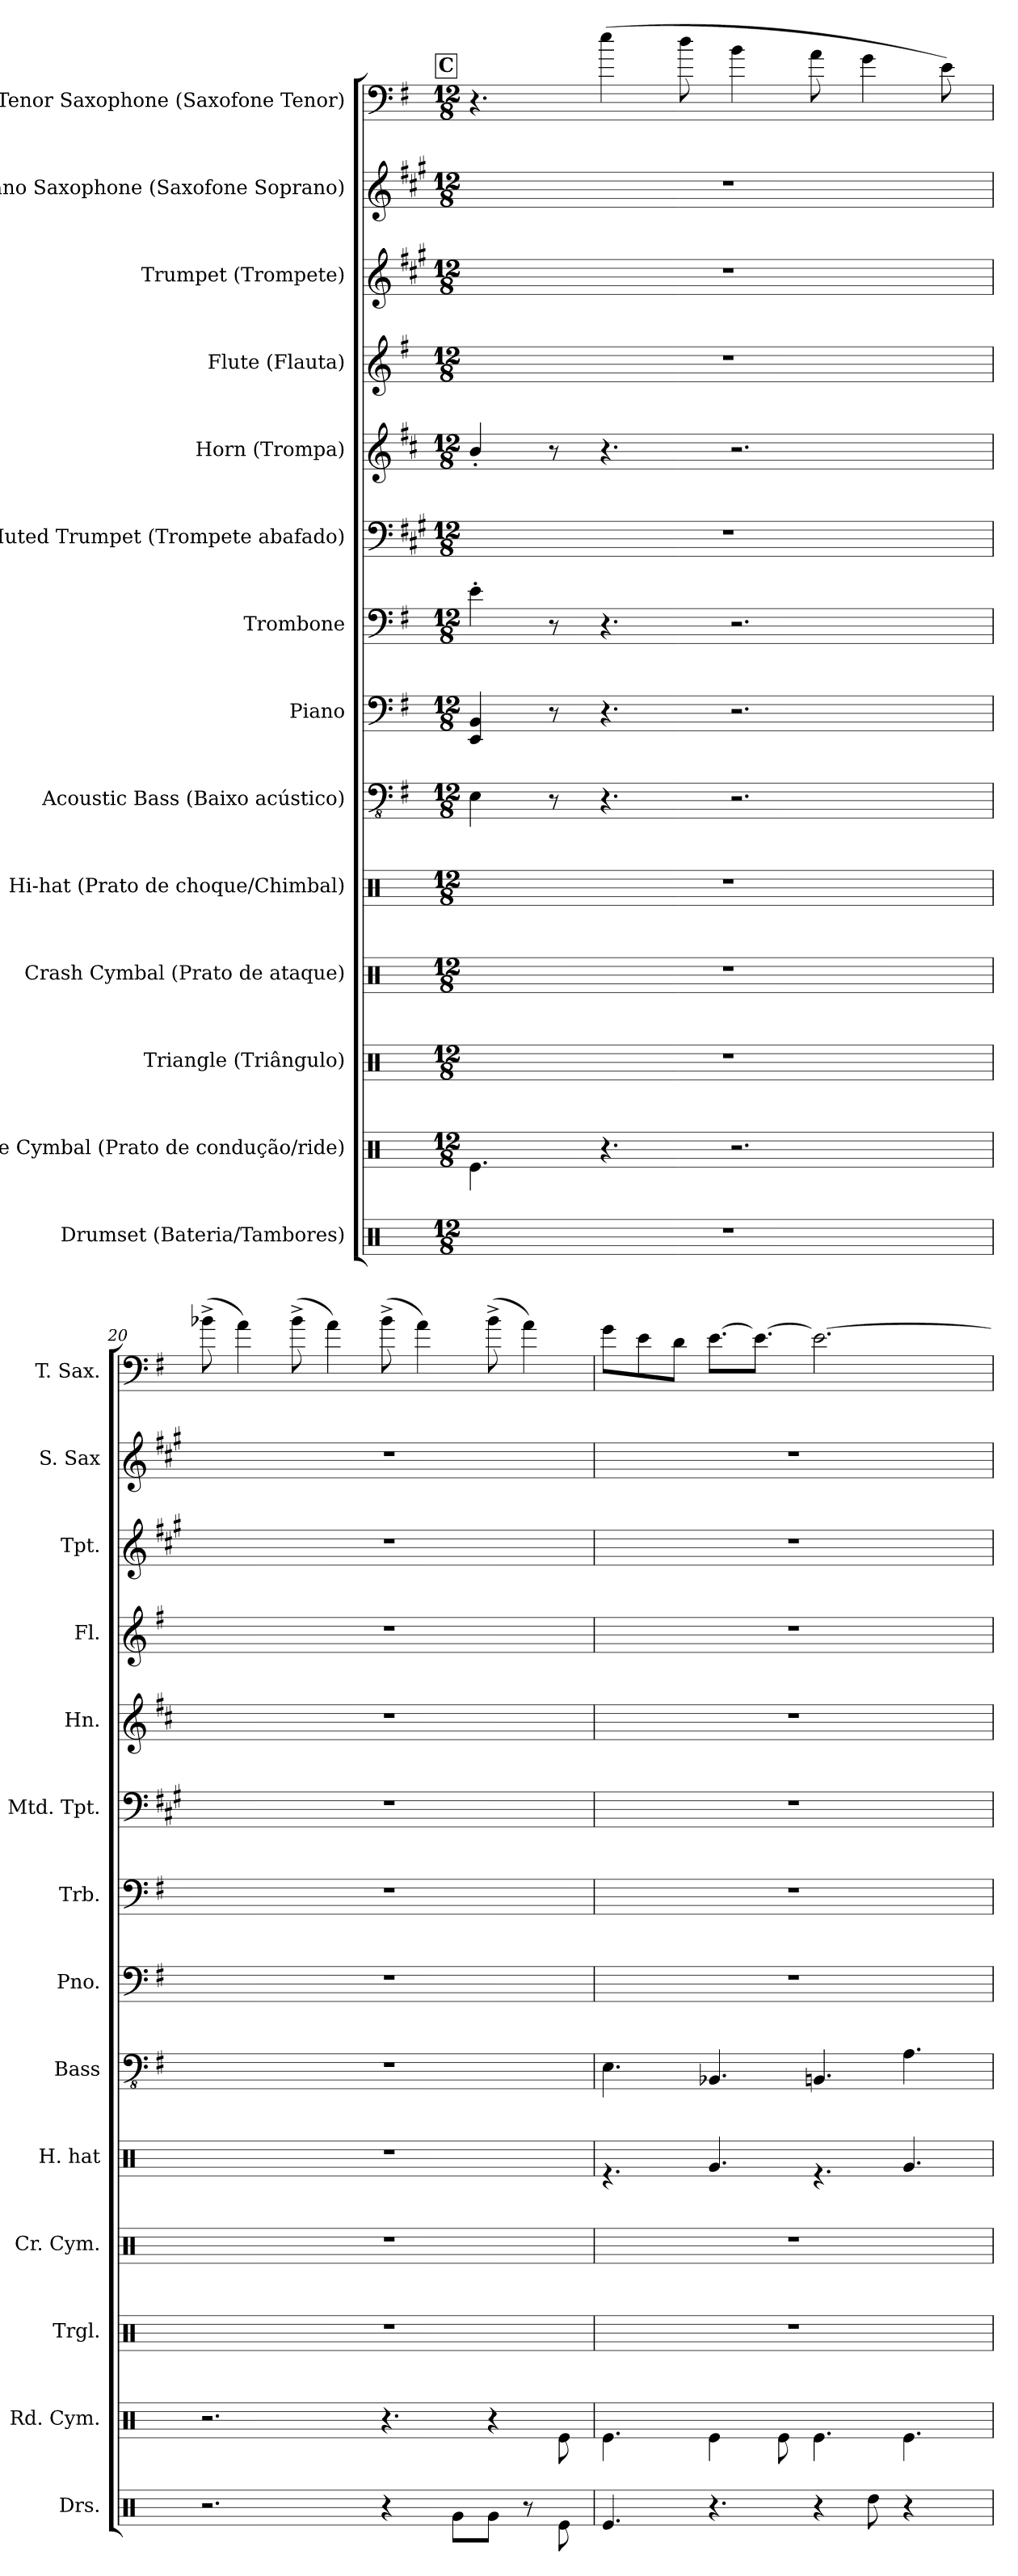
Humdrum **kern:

**kern	**kern	**kern	**kern	**kern	**kern	**kern	**kern	**kern	**kern	**kern	**kern	**kern	**kern
*part14	*part13	*part12	*part11	*part10	*part9	*part8	*part7	*part6	*part5	*part4	*part3	*part2	*part1
*staff14	*staff13	*staff12	*staff11	*staff10	*staff9	*staff8	*staff7	*staff6	*staff5	*staff4	*staff3	*staff2	*staff1
*I"Drumset (Bateria/Tambores)	*I"Ride Cymbal (Prato de condução/ride)	*I"Triangle (Triângulo)	*I"Crash Cymbal (Prato de ataque)	*I"Hi-hat (Prato de choque/Chimbal)	*I"Acoustic Bass (Baixo acústico)	*I"Piano	*I"Trombone	*I"Muted Trumpet (Trompete abafado)	*I"Horn (Trompa)	*I"Flute (Flauta)	*I"Trumpet (Trompete)	*I"Soprano Saxophone (Saxofone Soprano)	*I"Tenor Saxophone (Saxofone Tenor)
*I'Drs.	*I'Rd. Cym.	*I'Trgl.	*I'Cr. Cym.	*I'H. hat	*I'Bass	*I'Pno.	*I'Trb.	*I'Mtd. Tpt.	*I'Hn.	*I'Fl.	*I'Tpt.	*I'S. Sax	*I'T. Sax.
*clefX	*clefX	*clefX	*clefX	*clefX	*clefFv4	*clefF4	*clefF4	*clefF4	*clefG2	*clefG2	*clefG2	*clefG2	*clefF4
*	*	*	*	*	*	*	*	*ITrd1c2	*ITrd4c7	*	*ITrd1c2	*ITrd1c2	*ITrd8c14
*k[]	*k[]	*k[]	*k[]	*k[]	*k[f#]	*k[f#]	*k[f#]	*k[f#]	*k[f#]	*k[f#]	*k[f#]	*k[f#]	*k[f#]
*M12/8	*M12/8	*M12/8	*M12/8	*M12/8	*M12/8	*M12/8	*M12/8	*M12/8	*M12/8	*M12/8	*M12/8	*M12/8	*M12/8
!!LO:REH:place=s1:a:B:fs=13.1992:t=C
=19	=19	=19	=19	=19	=19	=19	=19	=19	=19	=19	=19	=19	=19
1.r	4.Re\	1.r	1.r	1.r	4EE\	4EE/ 4BB/	4e'\	1.r	4e'/	1.r	1.r	1.r	4.r
.	.	.	.	.	8r	8r	8r	.	8r	.	.	.	.
.	4.r	.	.	.	4.r	4.r	4.r	.	4.r	.	.	.	(4e\
.	.	.	.	.	.	.	.	.	.	.	.	.	8d\
.	2.r	.	.	.	2.r	2.r	2.r	.	2.r	.	.	.	4B\
.	.	.	.	.	.	.	.	.	.	.	.	.	8A\
.	.	.	.	.	.	.	.	.	.	.	.	.	4G\
.	.	.	.	.	.	.	.	.	.	.	.	.	8E\)
!!LO:PB:g=z
=20	=20	=20	=20	=20	=20	=20	=20	=20	=20	=20	=20	=20	=20
*^	*	*	*	*	*	*	*	*	*	*	*	*	*
2.r	1ryy	2.r	1.r	1.r	1.r	1.r	1.r	1.r	1.r	1.r	1.r	1.r	1.r	(8B-X^\
.	.	.	.	.	.	.	.	.	.	.	.	.	.	4A\)
.	.	.	.	.	.	.	.	.	.	.	.	.	.	(8B-^\
.	.	.	.	.	.	.	.	.	.	.	.	.	.	4A\)
4r	.	4.r	.	.	.	.	.	.	.	.	.	.	.	(8B-^\
.	.	.	.	.	.	.	.	.	.	.	.	.	.	4A\)
4ryy	8Rg\L	.	.	.	.	.	.	.	.	.	.	.	.	.
.	8Rg\J	4r	.	.	.	.	.	.	.	.	.	.	.	(8B-^\
8r	4ryy	.	.	.	.	.	.	.	.	.	.	.	.	4A\)
8Re\	.	8Re\	.	.	.	.	.	.	.	.	.	.	.	.
=21	=21	=21	=21	=21	=21	=21	=21	=21	=21	=21	=21	=21	=21	=21
*	*^	*	*	*	*^	*	*	*	*	*	*	*	*	*
4.Re/	2.ryy	2.rcccyy	4.Re\	1.r	1.r	1.rDyy	4.r	4.EE\	1.r	1.r	1.r	1.r	1.r	1.r	1.r	8G\L
.	.	.	.	.	.	.	.	.	.	.	.	.	.	.	.	8E\
.	.	.	.	.	.	.	.	.	.	.	.	.	.	.	.	8D\J
4.r	.	.	4Re\	.	.	.	4.Rg/	4.BBB-X/	.	.	.	.	.	.	.	[8.E\L
.	.	.	.	.	.	.	.	.	.	.	.	.	.	.	.	8.E\J_
.	.	.	8Re\	.	.	.	.	.	.	.	.	.	.	.	.	.
4r	4rddyy	4reeeyy	4.Re\	.	.	.	4.r	4.BBBn/	.	.	.	.	.	.	.	2.E\_
2rddyy	8rddyy	8Rdd\	.	.	.	.	.	.	.	.	.	.	.	.	.	.
.	4r	4.rgggyy	4.Re\	.	.	.	4.Rg/	4.AA\	.	.	.	.	.	.	.	.
.	8R/	.	.	.	.	.	.	.	.	.	.	.	.	.	.	.
*v	*v	*v	*	*	*	*v	*v	*	*	*	*	*	*	*	*	*
=	=	=	=	=	=	=	=	=	=	=	=	=	=
*-	*-	*-	*-	*-	*-	*-	*-	*-	*-	*-	*-	*-	*-
